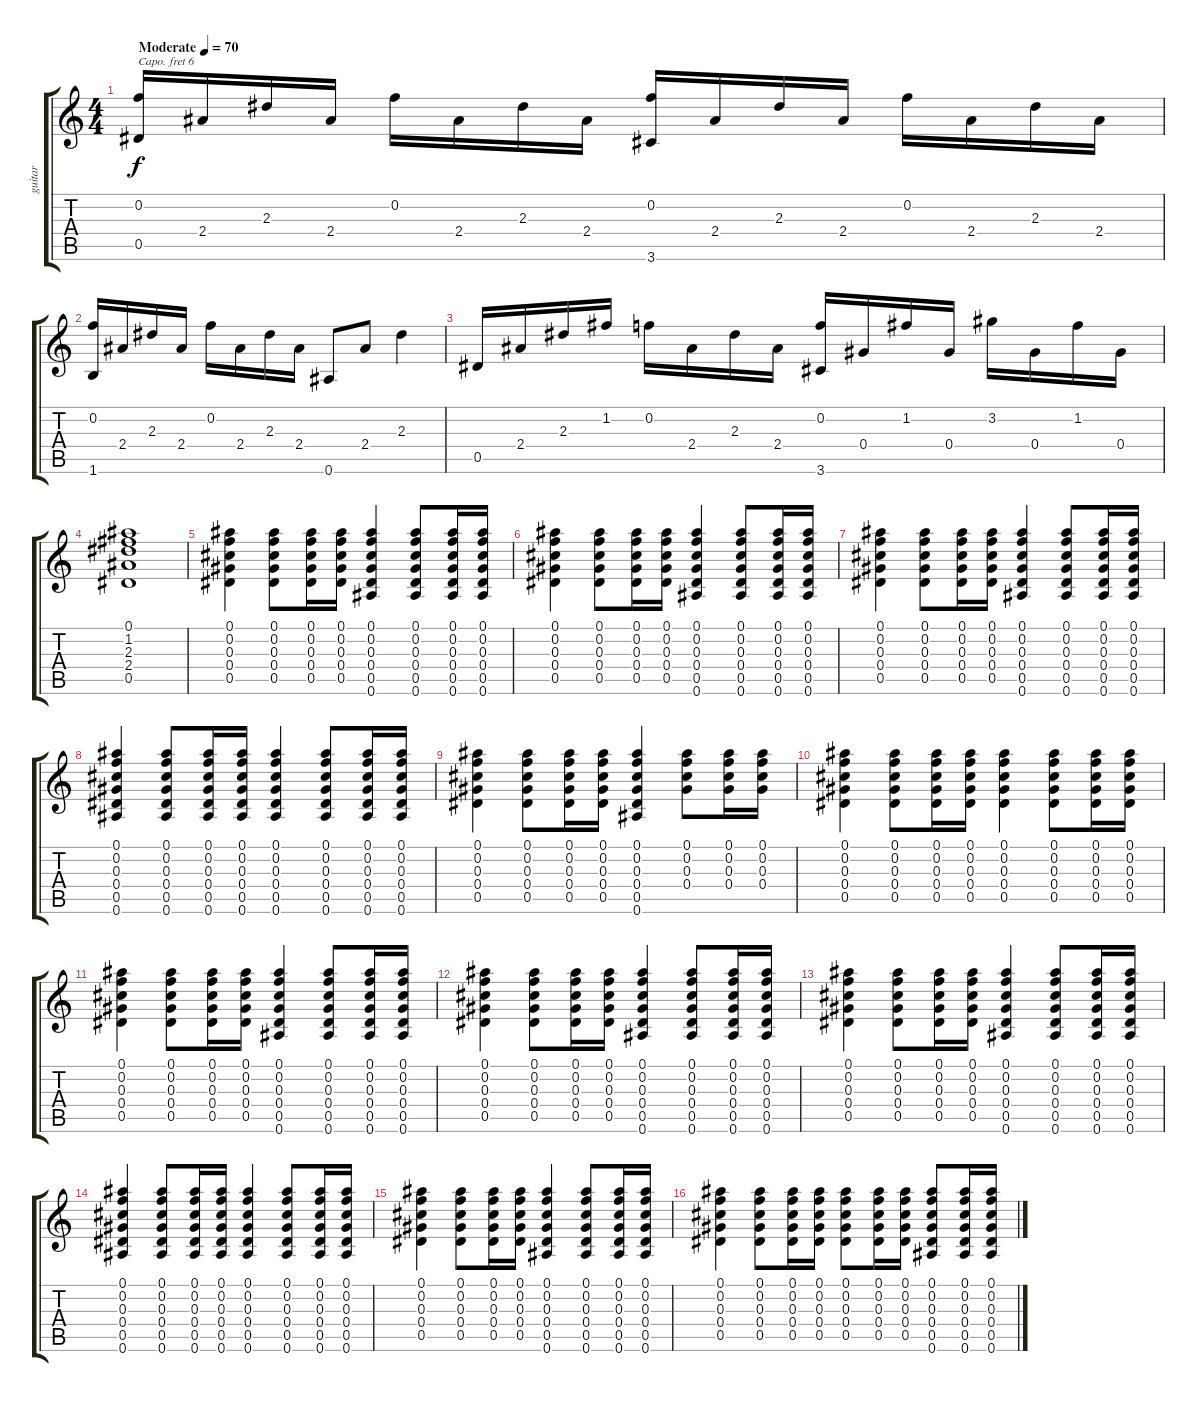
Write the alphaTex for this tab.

\track ("guitar" "guitar") {instrument acousticguitarsteel}
\staff {score tabs}
\capo 6
\tuning (E4 B3 G3 D3 A2 E2) {hide}
\ts (4 4)
\tempo (70 "Moderate")
\clef g2
\ks c
(0.2 0.5).16{dy f instrument acousticguitarsteel} 2.4.16 2.3.16 2.4.16 0.2.16 2.4.16 2.3.16 2.4.16 (0.2 3.6).16 2.4.16 2.3.16 2.4.16 0.2.16 2.4.16 2.3.16 2.4.16 |
(0.2 1.6).16 2.4.16 2.3.16 2.4.16 0.2.16 2.4.16 2.3.16 2.4.16 0.6.8 2.4.8 2.3.4 |
0.5.16 2.4.16 2.3.16 1.2.16 0.2.16 2.4.16 2.3.16 2.4.16 (0.2 3.6).16 0.4.16 1.2.16 0.4.16 3.2.16 0.4.16 1.2.16 0.4.16 |
(0.1 1.2 2.3 2.4 0.5).1 |
(0.1 0.2 0.3 0.4 0.5).4 (0.1 0.2 0.3 0.4 0.5).8 (0.1 0.2 0.3 0.4 0.5).16 (0.1 0.2 0.3 0.4 0.5).16 (0.1 0.2 0.3 0.4 0.5 0.6).4 (0.1 0.2 0.3 0.4 0.5 0.6).8 (0.1 0.2 0.3 0.4 0.5 0.6).16 (0.1 0.2 0.3 0.4 0.5 0.6).16 |
(0.1 0.2 0.3 0.4 0.5).4 (0.1 0.2 0.3 0.4 0.5).8 (0.1 0.2 0.3 0.4 0.5).16 (0.1 0.2 0.3 0.4 0.5).16 (0.1 0.2 0.3 0.4 0.5 0.6).4 (0.1 0.2 0.3 0.4 0.5 0.6).8 (0.1 0.2 0.3 0.4 0.5 0.6).16 (0.1 0.2 0.3 0.4 0.5 0.6).16 |
(0.1 0.2 0.3 0.4 0.5).4 (0.1 0.2 0.3 0.4 0.5).8 (0.1 0.2 0.3 0.4 0.5).16 (0.1 0.2 0.3 0.4 0.5).16 (0.1 0.2 0.3 0.4 0.5 0.6).4 (0.1 0.2 0.3 0.4 0.5 0.6).8 (0.1 0.2 0.3 0.4 0.5 0.6).16 (0.1 0.2 0.3 0.4 0.5 0.6).16 |
(0.1 0.2 0.3 0.4 0.5 0.6).4 (0.1 0.2 0.3 0.4 0.5 0.6).8 (0.1 0.2 0.3 0.4 0.5 0.6).16 (0.1 0.2 0.3 0.4 0.5 0.6).16 (0.1 0.2 0.3 0.4 0.5 0.6).4 (0.1 0.2 0.3 0.4 0.5 0.6).8 (0.1 0.2 0.3 0.4 0.5 0.6).16 (0.1 0.2 0.3 0.4 0.5 0.6).16 |
(0.1 0.2 0.3 0.4 0.5).4 (0.1 0.2 0.3 0.4 0.5).8 (0.1 0.2 0.3 0.4 0.5).16 (0.1 0.2 0.3 0.4 0.5).16 (0.1 0.2 0.3 0.4 0.5 0.6).4 (0.1 0.2 0.3 0.4).8 (0.1 0.2 0.3 0.4).16 (0.1 0.2 0.3 0.4).16 |
(0.1 0.2 0.3 0.4 0.5).4 (0.1 0.2 0.3 0.4 0.5).8 (0.1 0.2 0.3 0.4 0.5).16 (0.1 0.2 0.3 0.4 0.5).16 (0.1 0.2 0.3 0.4 0.5).4 (0.1 0.2 0.3 0.4 0.5).8 (0.1 0.2 0.3 0.4 0.5).16 (0.1 0.2 0.3 0.4 0.5).16 |
(0.1 0.2 0.3 0.4 0.5).4 (0.1 0.2 0.3 0.4 0.5).8 (0.1 0.2 0.3 0.4 0.5).16 (0.1 0.2 0.3 0.4 0.5).16 (0.1 0.2 0.3 0.4 0.5 0.6).4 (0.1 0.2 0.3 0.4 0.5 0.6).8 (0.1 0.2 0.3 0.4 0.5 0.6).16 (0.1 0.2 0.3 0.4 0.5 0.6).16 |
(0.1 0.2 0.3 0.4 0.5).4 (0.1 0.2 0.3 0.4 0.5).8 (0.1 0.2 0.3 0.4 0.5).16 (0.1 0.2 0.3 0.4 0.5).16 (0.1 0.2 0.3 0.4 0.5 0.6).4 (0.1 0.2 0.3 0.4 0.5 0.6).8 (0.1 0.2 0.3 0.4 0.5 0.6).16 (0.1 0.2 0.3 0.4 0.5 0.6).16 |
(0.1 0.2 0.3 0.4 0.5).4 (0.1 0.2 0.3 0.4 0.5).8 (0.1 0.2 0.3 0.4 0.5).16 (0.1 0.2 0.3 0.4 0.5).16 (0.1 0.2 0.3 0.4 0.5 0.6).4 (0.1 0.2 0.3 0.4 0.5 0.6).8 (0.1 0.2 0.3 0.4 0.5 0.6).16 (0.1 0.2 0.3 0.4 0.5 0.6).16 |
(0.1 0.2 0.3 0.4 0.5 0.6).4 (0.1 0.2 0.3 0.4 0.5 0.6).8 (0.1 0.2 0.3 0.4 0.5 0.6).16 (0.1 0.2 0.3 0.4 0.5 0.6).16 (0.1 0.2 0.3 0.4 0.5 0.6).4 (0.1 0.2 0.3 0.4 0.5 0.6).8 (0.1 0.2 0.3 0.4 0.5 0.6).16 (0.1 0.2 0.3 0.4 0.5 0.6).16 |
(0.1 0.2 0.3 0.4 0.5).4 (0.1 0.2 0.3 0.4 0.5).8 (0.1 0.2 0.3 0.4 0.5).16 (0.1 0.2 0.3 0.4 0.5).16 (0.1 0.2 0.3 0.4 0.5 0.6).4 (0.1 0.2 0.3 0.4 0.5 0.6).8 (0.1 0.2 0.3 0.4 0.5 0.6).16 (0.1 0.2 0.3 0.4 0.5 0.6).16 |
(0.1 0.2 0.3 0.4 0.5).4 (0.1 0.2 0.3 0.4 0.5).8 (0.1 0.2 0.3 0.4 0.5).16 (0.1 0.2 0.3 0.4 0.5).16 (0.1 0.2 0.3 0.4 0.5).8 (0.1 0.2 0.3 0.4 0.5).16 (0.1 0.2 0.3 0.4 0.5).16 (0.1 0.2 0.3 0.4 0.5 0.6).8 (0.1 0.2 0.3 0.4 0.5 0.6).16 (0.1 0.2 0.3 0.4 0.5 0.6).16
